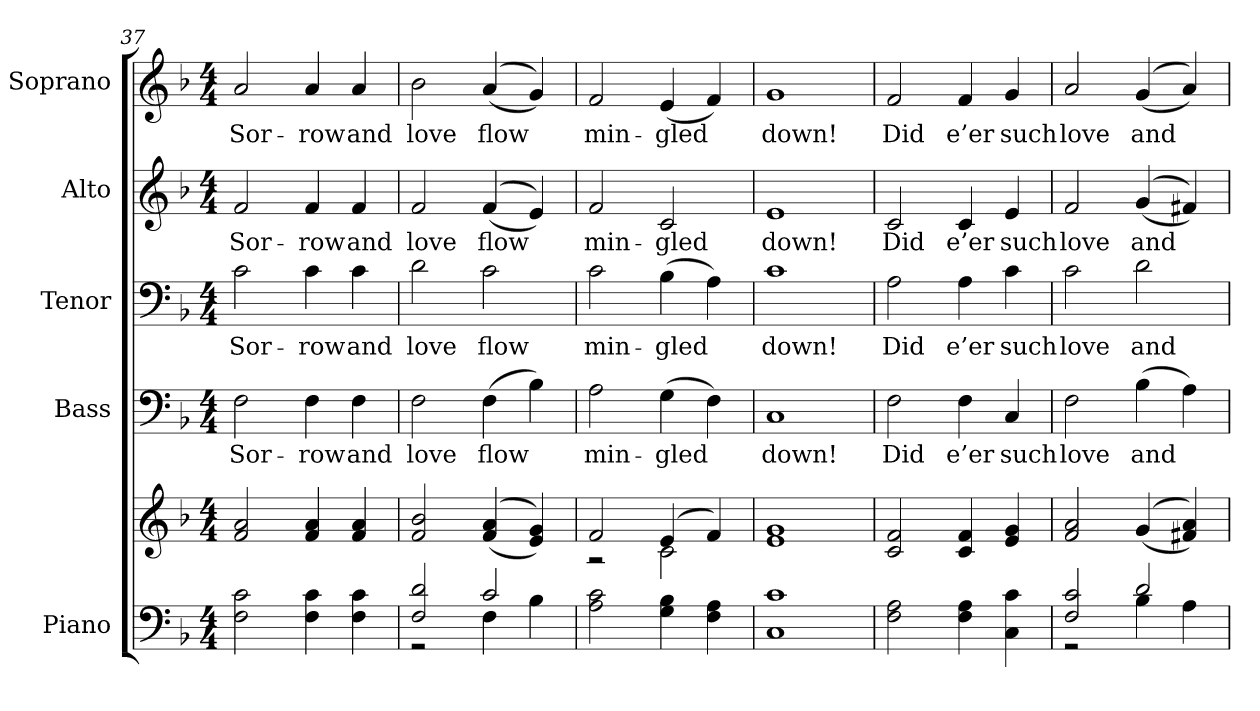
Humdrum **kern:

**kern	**kern	**kern	**text	**kern	**text	**kern	**text	**kern	**text
*part5	*part5	*part4	*part4	*part3	*part3	*part2	*part2	*part1	*part1
*staff6	*staff5	*staff4	*staff4	*staff3	*staff3	*staff2	*staff2	*staff1	*staff1
*I"Piano	*	*I"Bass	*	*I"Tenor	*	*I"Alto	*	*I"Soprano	*
*I'Pno.	*	*I'B.	*	*I'T.	*	*I'A.	*	*I'S.	*
!!LO:PB:g=z
*clefF4	*clefG2	*clefF4	*	*clefF4	*	*clefG2	*	*clefG2	*
*k[b-]	*k[b-]	*k[b-]	*	*k[b-]	*	*k[b-]	*	*k[b-]	*
*F:	*F:	*F:	*	*F:	*	*F:	*	*F:	*
*M4/4	*M4/4	*M4/4	*	*M4/4	*	*M4/4	*	*M4/4	*
=37	=37	=37	=37	=37	=37	=37	=37	=37	=37
!	!	!	!LO:LY:b:color=#000000	!	!	!	!	!	!
!	!	!	!	!	!LO:LY:b:color=#000000	!	!	!	!
!	!	!	!	!	!	!	!LO:LY:b:color=#000000	!	!
!	!	!	!	!	!	!	!	!	!LO:LY:b:color=#000000
2Fi\ 2ci	2fi/ 2ai	2Fi\	Sor-	2ci\	Sor-	2fi/	Sor-	2ai/	Sor-
!	!	!	!LO:LY:b:color=#000000	!	!	!	!	!	!
!	!	!	!	!	!LO:LY:b:color=#000000	!	!	!	!
!	!	!	!	!	!	!	!LO:LY:b:color=#000000	!	!
!	!	!	!	!	!	!	!	!	!LO:LY:b:color=#000000
4Fi\ 4ci	4fi/ 4ai	4Fi\	-row	4ci\	-row	4fi/	-row	4ai/	-row
!	!	!	!LO:LY:b:color=#000000	!	!	!	!	!	!
!	!	!	!	!	!LO:LY:b:color=#000000	!	!	!	!
!	!	!	!	!	!	!	!LO:LY:b:color=#000000	!	!
!	!	!	!	!	!	!	!	!	!LO:LY:b:color=#000000
4Fi\ 4ci	4fi/ 4ai	4Fi\	and	4ci\	and	4fi/	and	4ai/	and
=38	=38	=38	=38	=38	=38	=38	=38	=38	=38
*^	*	*	*	*	*	*	*	*	*
!	!	!	!	!LO:LY:b:color=#000000	!	!	!	!	!	!
!	!	!	!	!	!	!LO:LY:b:color=#000000	!	!	!	!
!	!	!	!	!	!	!	!	!LO:LY:b:color=#000000	!	!
!	!	!	!	!	!	!	!	!	!	!LO:LY:b:color=#000000
2Fi/ 2di	2r	2fi/ 2b-i	2Fi\	love	2di\	love	2fi/	love	2b-i\	love
!	!	!	!	!LO:LY:b:color=#000000	!	!	!	!	!	!
!	!	!	!	!	!	!LO:LY:b:color=#000000	!	!	!	!
!	!	!	!	!	!	!	!	!LO:LY:b:color=#000000	!	!
!	!	!	!	!	!	!	!	!	!	!LO:LY:b:color=#000000
2ci/	4Fi\	((4fi/ 4ai	(4Fi\	flow	2ci\	flow	((4fi/	flow	((4ai/	flow
.	4B-i\	4ei/ 4gi))	4B-i\)	.	.	.	4ei/))	.	4gi/))	.
*v	*v	*	*	*	*	*	*	*	*	*
!!LO:PB:g=z
=39	=39	=39	=39	=39	=39	=39	=39	=39	=39
*	*^	*	*	*	*	*	*	*	*
*^	*	*	*	*	*	*	*	*	*	*
!	!	!	!	!	!LO:LY:b:color=#000000	!	!	!	!	!	!
*v	*v	*	*	*	*	*	*	*	*	*	*
*^	*	*	*	*	*	*	*	*	*	*
!	!	!	!	!	!	!	!LO:LY:b:color=#000000	!	!	!	!
*v	*v	*	*	*	*	*	*	*	*	*	*
*^	*	*	*	*	*	*	*	*	*	*
!	!	!	!	!	!	!	!	!	!LO:LY:b:color=#000000	!	!
*v	*v	*	*	*	*	*	*	*	*	*	*
*^	*	*	*	*	*	*	*	*	*	*
!	!	!	!	!	!	!	!	!	!	!	!LO:LY:b:color=#000000
*v	*v	*	*	*	*	*	*	*	*	*	*
2Ai\ 2ci	2fi/	2r	2Ai\	min-	2ci\	min-	2fi/	min-	2fi/	min-
!	!	!	!	!LO:LY:b:color=#000000	!	!	!	!	!	!
!	!	!	!	!	!	!LO:LY:b:color=#000000	!	!	!	!
!	!	!	!	!	!	!	!	!LO:LY:b:color=#000000	!	!
!	!	!	!	!	!	!	!	!	!	!LO:LY:b:color=#000000
4Gi\ 4B-i	(4ei/	2ci\	(4Gi\	-gled	(4B-i\	-gled	2ci/	-gled	(4ei/	-gled
4Fi\ 4Ai	4fi/)	.	4Fi\)	.	4Ai\)	.	.	.	4fi/)	.
*	*v	*v	*	*	*	*	*	*	*	*
=40	=40	=40	=40	=40	=40	=40	=40	=40	=40
!	!	!	!LO:LY:b:color=#000000	!	!	!	!	!	!
!	!	!	!	!	!LO:LY:b:color=#000000	!	!	!	!
!	!	!	!	!	!	!	!LO:LY:b:color=#000000	!	!
!	!	!	!	!	!	!	!	!	!LO:LY:b:color=#000000
1Ci 1ci	1ei 1gi	1Ci	down!	1ci	down!	1ei	down!	1gi	down!
!!LO:PB:g=z
=41	=41	=41	=41	=41	=41	=41	=41	=41	=41
!	!	!	!LO:LY:b:color=#000000	!	!	!	!	!	!
!	!	!	!	!	!LO:LY:b:color=#000000	!	!	!	!
!	!	!	!	!	!	!	!LO:LY:b:color=#000000	!	!
!	!	!	!	!	!	!	!	!	!LO:LY:b:color=#000000
2Fi\ 2Ai	2ci/ 2fi	2Fi\	Did	2Ai\	Did	2ci/	Did	2fi/	Did
!	!	!	!LO:LY:b:color=#000000	!	!	!	!	!	!
!	!	!	!	!	!LO:LY:b:color=#000000	!	!	!	!
!	!	!	!	!	!	!	!LO:LY:b:color=#000000	!	!
!	!	!	!	!	!	!	!	!	!LO:LY:b:color=#000000
4Fi\ 4Ai	4ci/ 4fi	4Fi\	e’er	4Ai\	e’er	4ci/	e’er	4fi/	e’er
!	!	!	!LO:LY:b:color=#000000	!	!	!	!	!	!
!	!	!	!	!	!LO:LY:b:color=#000000	!	!	!	!
!	!	!	!	!	!	!	!LO:LY:b:color=#000000	!	!
!	!	!	!	!	!	!	!	!	!LO:LY:b:color=#000000
4Ci\ 4ci	4ei/ 4gi	4Ci/	such	4ci\	such	4ei/	such	4gi/	such
=42	=42	=42	=42	=42	=42	=42	=42	=42	=42
*^	*	*	*	*	*	*	*	*	*
!	!	!	!	!LO:LY:b:color=#000000	!	!	!	!	!	!
!	!	!	!	!	!	!LO:LY:b:color=#000000	!	!	!	!
!	!	!	!	!	!	!	!	!LO:LY:b:color=#000000	!	!
!	!	!	!	!	!	!	!	!	!	!LO:LY:b:color=#000000
2Fi/ 2ci	2r	2fi/ 2ai	2Fi\	love	2ci\	love	2fi/	love	2ai/	love
!	!	!	!	!LO:LY:b:color=#000000	!	!	!	!	!	!
!	!	!	!	!	!	!LO:LY:b:color=#000000	!	!	!	!
!	!	!	!	!	!	!	!	!LO:LY:b:color=#000000	!	!
!	!	!	!	!	!	!	!	!	!	!LO:LY:b:color=#000000
2di/	4B-i\	((4gi/	(4B-i\	and	2di\	and	((4gi/	and	((4gi/	and
.	4Ai\	4f#Xi/ 4ai))	4Ai\)	.	.	.	4f#Xi/))	.	4ai/))	.
*v	*v	*	*	*	*	*	*	*	*	*
=	=	=	=	=	=	=	=	=	=
*-	*-	*-	*-	*-	*-	*-	*-	*-	*-
